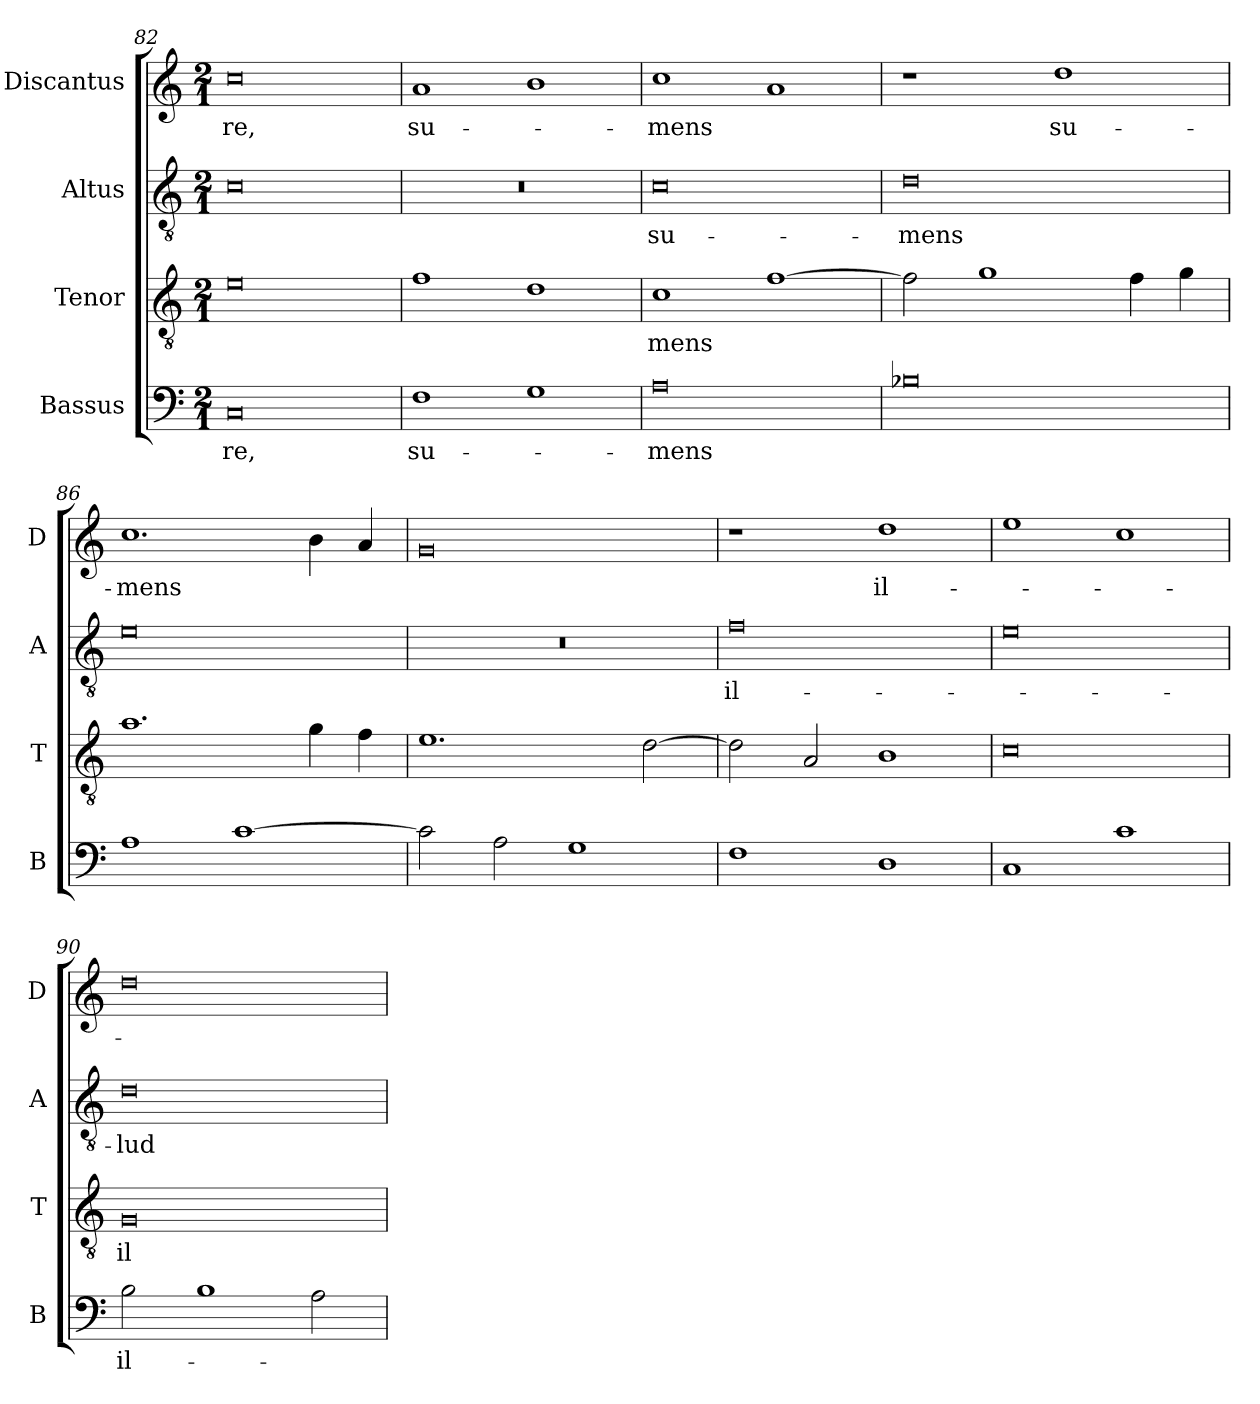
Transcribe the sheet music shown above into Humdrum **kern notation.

**kern	**text	**kern	**text	**kern	**text	**kern	**text
*part4	*part4	*part3	*part3	*part2	*part2	*part1	*part1
*staff4	*staff4	*staff3	*staff3	*staff2	*staff2	*staff1	*staff1
*I"Bassus	*	*I"Tenor	*	*I"Altus	*	*I"Discantus	*
*I'B	*	*I'T	*	*I'A	*	*I'D	*
*clefF4	*	*clefGv2	*	*clefGv2	*	*clefG2	*
*k[]	*	*k[]	*	*k[]	*	*k[]	*
*M2/1	*	*M2/1	*	*M2/1	*	*M2/1	*
=82	=82	=82	=82	=82	=82	=82	=82
0C	-re,	0e	.	0c	.	0cc	-re,
=83	=83	=83	=83	=83	=83	=83	=83
1F	su-	1f	.	0r	.	1a	su-
1G	.	1d	.	.	.	1b	.
=84	=84	=84	=84	=84	=84	=84	=84
0A	-mens	1c	-mens	0c	su-	1cc	-mens
.	.	[1f	.	.	.	1a	.
=85	=85	=85	=85	=85	=85	=85	=85
0B-X	.	2f\]	.	0d	-mens	1r	.
.	.	1g	.	.	.	.	.
.	.	.	.	.	.	1dd	su-
.	.	4f\	.	.	.	.	.
.	.	4g\	.	.	.	.	.
=86	=86	=86	=86	=86	=86	=86	=86
1A	.	1.a	.	0e	.	1.cc	-mens
[1c	.	.	.	.	.	.	.
.	.	4g\	.	.	.	4b\	.
.	.	4f\	.	.	.	4a/	.
=87	=87	=87	=87	=87	=87	=87	=87
2c\]	.	1.e	.	0r	.	0g	.
2A\	.	.	.	.	.	.	.
1G	.	.	.	.	.	.	.
.	.	[2d\	.	.	.	.	.
=88	=88	=88	=88	=88	=88	=88	=88
1F	.	2d\]	.	0f	il-	1r	.
.	.	2A/	.	.	.	.	.
1D	.	1B	.	.	.	1dd	il-
=89	=89	=89	=89	=89	=89	=89	=89
1C	.	0c	.	0e	.	1ee	.
1c	.	.	.	.	.	1cc	.
=90	=90	=90	=90	=90	=90	=90	=90
2B\	il-	0G	il-	0d	-lud	0dd	.
1B	.	.	.	.	.	.	.
2A\	.	.	.	.	.	.	.
=	=	=	=	=	=	=	=
*-	*-	*-	*-	*-	*-	*-	*-
